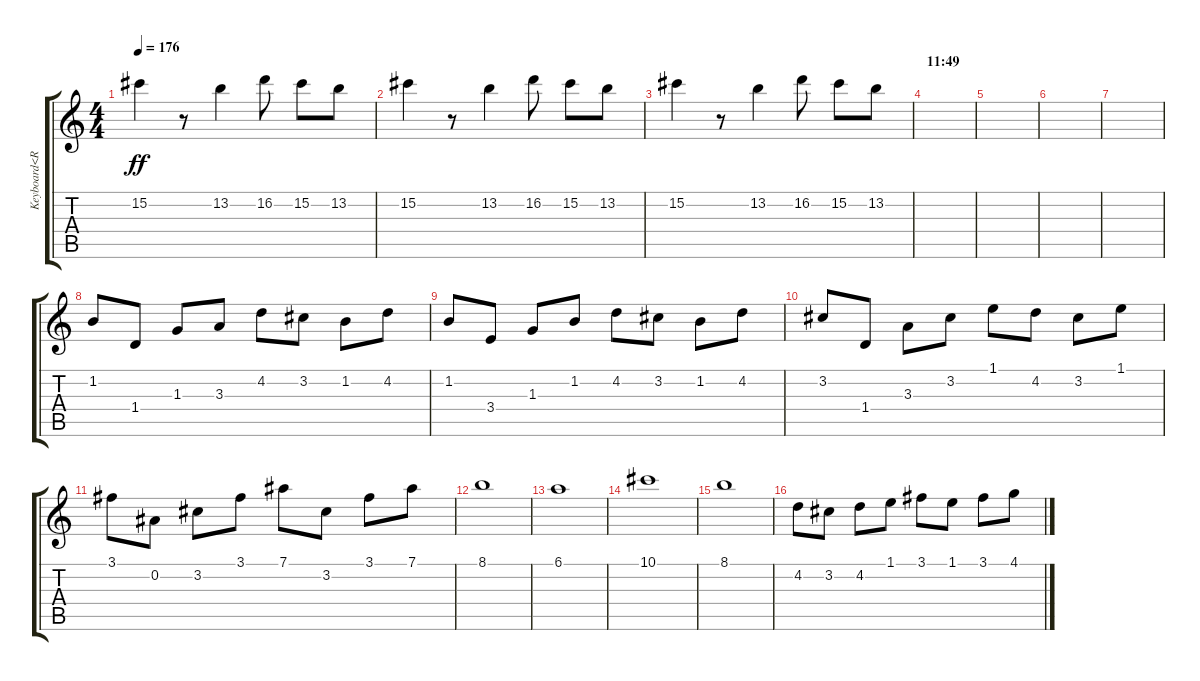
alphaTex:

\track ("Keyboard<R>" "Keyboard<R") {instrument stringensemble1}
\staff {score tabs}
\tuning (Eb5 Bb4 Gb4 Db4 Ab3 Eb3) {hide}
\ts (4 4)
\tempo 176
\clef g2
\ks c
15.2.4{dy ff} r.8 13.2.4 16.2.8 15.2.8 13.2.8 |
15.2.4 r.8 13.2.4 16.2.8 15.2.8 13.2.8 |
15.2.4 r.8 13.2.4 16.2.8 15.2.8 13.2.8 |
\section ("" "11:49")
|
|
|
|
1.2.8 1.4.8 1.3.8 3.3.8 4.2.8 3.2.8 1.2.8 4.2.8 |
1.2.8 3.4.8 1.3.8 1.2.8 4.2.8 3.2.8 1.2.8 4.2.8 |
3.2.8 1.4.8 3.3.8 3.2.8 1.1.8 4.2.8 3.2.8 1.1.8 |
3.1.8 0.2.8 3.2.8 3.1.8 7.1.8 3.2.8 3.1.8 7.1.8 |
8.1.1 |
6.1.1 |
10.1.1 |
8.1.1 |
4.2.8 3.2.8 4.2.8 1.1.8 3.1.8 1.1.8 3.1.8 4.1.8
